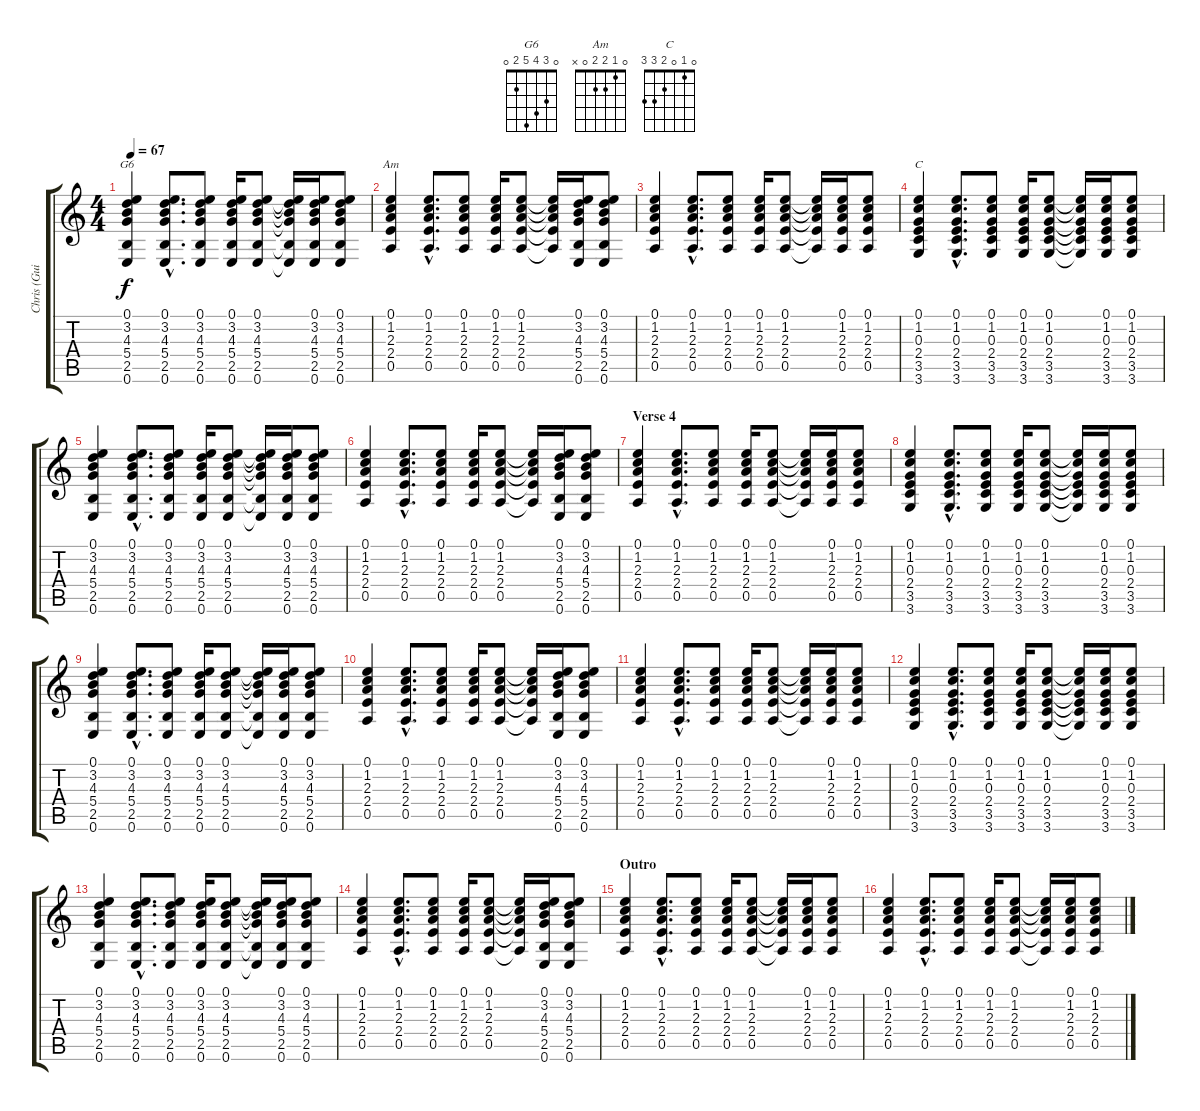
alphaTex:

\track ("Chris (Guitar)" "Chris (Gui") {instrument acousticguitarsteel}
\staff {score tabs}
\tuning (E4 B3 G3 D3 A2 E2) {hide}
\chord ("G6" 0 3 4 5 2 0)
\chord ("Am" 0 1 2 2 0 x)
\chord ("C" 0 1 0 2 3 3)
\ts (4 4)
\tempo 67
\clef g2
\ks c
(0.1 3.2 4.3 5.4 2.5 0.6).4{ch "G6" dy f} (0.1{hac} 3.2{hac} 4.3{hac} 5.4{hac} 2.5{hac} 0.6{hac}).8{d} (0.1 3.2 4.3 5.4 2.5 0.6).8 (0.1 3.2 4.3 5.4 2.5 0.6).16 (0.1 3.2 4.3 5.4 2.5 0.6).8 (0.1{t} 3.2{t} 4.3{t} 5.4{t} 2.5{t} 0.6{t}).16 (0.1 3.2 4.3 5.4 2.5 0.6).16 (0.1 3.2 4.3 5.4 2.5 0.6).8 |
(0.1 1.2 2.3 2.4 0.5).4{ch "Am"} (0.1{hac} 1.2{hac} 2.3{hac} 2.4{hac} 0.5{hac}).8{d} (0.1 1.2 2.3 2.4 0.5).8 (0.1 1.2 2.3 2.4 0.5).16 (0.1 1.2 2.3 2.4 0.5).8 (0.1{t} 1.2{t} 2.3{t} 2.4{t} 0.5{t}).16 (0.1 3.2 4.3 5.4 2.5 0.6).16 (0.1 3.2 4.3 5.4 2.5 0.6).8 |
(0.1 1.2 2.3 2.4 0.5).4 (0.1{hac} 1.2{hac} 2.3{hac} 2.4{hac} 0.5{hac}).8{d} (0.1 1.2 2.3 2.4 0.5).8 (0.1 1.2 2.3 2.4 0.5).16 (0.1 1.2 2.3 2.4 0.5).8 (0.1{t} 1.2{t} 2.3{t} 2.4{t} 0.5{t}).16 (0.1 1.2 2.3 2.4 0.5).16 (0.1 1.2 2.3 2.4 0.5).8 |
(0.1 1.2 0.3 2.4 3.5 3.6).4{ch "C"} (0.1{hac} 1.2{hac} 0.3{hac} 2.4{hac} 3.5{hac} 3.6{hac}).8{d} (0.1 1.2 0.3 2.4 3.5 3.6).8 (0.1 1.2 0.3 2.4 3.5 3.6).16 (0.1 1.2 0.3 2.4 3.5 3.6).8 (0.1{t} 1.2{t} 0.3{t} 2.4{t} 3.5{t} 3.6{t}).16 (0.1 1.2 0.3 2.4 3.5 3.6).16 (0.1 1.2 0.3 2.4 3.5 3.6).8 |
(0.1 3.2 4.3 5.4 2.5 0.6).4 (0.1{hac} 3.2{hac} 4.3{hac} 5.4{hac} 2.5{hac} 0.6{hac}).8{d} (0.1 3.2 4.3 5.4 2.5 0.6).8 (0.1 3.2 4.3 5.4 2.5 0.6).16 (0.1 3.2 4.3 5.4 2.5 0.6).8 (0.1{t} 3.2{t} 4.3{t} 5.4{t} 2.5{t} 0.6{t}).16 (0.1 3.2 4.3 5.4 2.5 0.6).16 (0.1 3.2 4.3 5.4 2.5 0.6).8 |
(0.1 1.2 2.3 2.4 0.5).4 (0.1{hac} 1.2{hac} 2.3{hac} 2.4{hac} 0.5{hac}).8{d} (0.1 1.2 2.3 2.4 0.5).8 (0.1 1.2 2.3 2.4 0.5).16 (0.1 1.2 2.3 2.4 0.5).8 (0.1{t} 1.2{t} 2.3{t} 2.4{t} 0.5{t}).16 (0.1 3.2 4.3 5.4 2.5 0.6).16 (0.1 3.2 4.3 5.4 2.5 0.6).8 |
\section ("" "Verse 4")
(0.1 1.2 2.3 2.4 0.5).4 (0.1{hac} 1.2{hac} 2.3{hac} 2.4{hac} 0.5{hac}).8{d} (0.1 1.2 2.3 2.4 0.5).8 (0.1 1.2 2.3 2.4 0.5).16 (0.1 1.2 2.3 2.4 0.5).8 (0.1{t} 1.2{t} 2.3{t} 2.4{t} 0.5{t}).16 (0.1 1.2 2.3 2.4 0.5).16 (0.1 1.2 2.3 2.4 0.5).8 |
(0.1 1.2 0.3 2.4 3.5 3.6).4 (0.1{hac} 1.2{hac} 0.3{hac} 2.4{hac} 3.5{hac} 3.6{hac}).8{d} (0.1 1.2 0.3 2.4 3.5 3.6).8 (0.1 1.2 0.3 2.4 3.5 3.6).16 (0.1 1.2 0.3 2.4 3.5 3.6).8 (0.1{t} 1.2{t} 0.3{t} 2.4{t} 3.5{t} 3.6{t}).16 (0.1 1.2 0.3 2.4 3.5 3.6).16 (0.1 1.2 0.3 2.4 3.5 3.6).8 |
(0.1 3.2 4.3 5.4 2.5 0.6).4 (0.1{hac} 3.2{hac} 4.3{hac} 5.4{hac} 2.5{hac} 0.6{hac}).8{d} (0.1 3.2 4.3 5.4 2.5 0.6).8 (0.1 3.2 4.3 5.4 2.5 0.6).16 (0.1 3.2 4.3 5.4 2.5 0.6).8 (0.1{t} 3.2{t} 4.3{t} 5.4{t} 2.5{t} 0.6{t}).16 (0.1 3.2 4.3 5.4 2.5 0.6).16 (0.1 3.2 4.3 5.4 2.5 0.6).8 |
(0.1 1.2 2.3 2.4 0.5).4 (0.1{hac} 1.2{hac} 2.3{hac} 2.4{hac} 0.5{hac}).8{d} (0.1 1.2 2.3 2.4 0.5).8 (0.1 1.2 2.3 2.4 0.5).16 (0.1 1.2 2.3 2.4 0.5).8 (0.1{t} 1.2{t} 2.3{t} 2.4{t} 0.5{t}).16 (0.1 3.2 4.3 5.4 2.5 0.6).16 (0.1 3.2 4.3 5.4 2.5 0.6).8 |
(0.1 1.2 2.3 2.4 0.5).4 (0.1{hac} 1.2{hac} 2.3{hac} 2.4{hac} 0.5{hac}).8{d} (0.1 1.2 2.3 2.4 0.5).8 (0.1 1.2 2.3 2.4 0.5).16 (0.1 1.2 2.3 2.4 0.5).8 (0.1{t} 1.2{t} 2.3{t} 2.4{t} 0.5{t}).16 (0.1 1.2 2.3 2.4 0.5).16 (0.1 1.2 2.3 2.4 0.5).8 |
(0.1 1.2 0.3 2.4 3.5 3.6).4 (0.1{hac} 1.2{hac} 0.3{hac} 2.4{hac} 3.5{hac} 3.6{hac}).8{d} (0.1 1.2 0.3 2.4 3.5 3.6).8 (0.1 1.2 0.3 2.4 3.5 3.6).16 (0.1 1.2 0.3 2.4 3.5 3.6).8 (0.1{t} 1.2{t} 0.3{t} 2.4{t} 3.5{t} 3.6{t}).16 (0.1 1.2 0.3 2.4 3.5 3.6).16 (0.1 1.2 0.3 2.4 3.5 3.6).8 |
(0.1 3.2 4.3 5.4 2.5 0.6).4 (0.1{hac} 3.2{hac} 4.3{hac} 5.4{hac} 2.5{hac} 0.6{hac}).8{d} (0.1 3.2 4.3 5.4 2.5 0.6).8 (0.1 3.2 4.3 5.4 2.5 0.6).16 (0.1 3.2 4.3 5.4 2.5 0.6).8 (0.1{t} 3.2{t} 4.3{t} 5.4{t} 2.5{t} 0.6{t}).16 (0.1 3.2 4.3 5.4 2.5 0.6).16 (0.1 3.2 4.3 5.4 2.5 0.6).8 |
(0.1 1.2 2.3 2.4 0.5).4 (0.1{hac} 1.2{hac} 2.3{hac} 2.4{hac} 0.5{hac}).8{d} (0.1 1.2 2.3 2.4 0.5).8 (0.1 1.2 2.3 2.4 0.5).16 (0.1 1.2 2.3 2.4 0.5).8 (0.1{t} 1.2{t} 2.3{t} 2.4{t} 0.5{t}).16 (0.1 3.2 4.3 5.4 2.5 0.6).16 (0.1 3.2 4.3 5.4 2.5 0.6).8 |
\section ("" "Outro")
(0.1 1.2 2.3 2.4 0.5).4{volume 7} (0.1{hac} 1.2{hac} 2.3{hac} 2.4{hac} 0.5{hac}).8{d} (0.1 1.2 2.3 2.4 0.5).8 (0.1 1.2 2.3 2.4 0.5).16 (0.1 1.2 2.3 2.4 0.5).8 (0.1{t} 1.2{t} 2.3{t} 2.4{t} 0.5{t}).16 (0.1 1.2 2.3 2.4 0.5).16 (0.1 1.2 2.3 2.4 0.5).8 |
(0.1 1.2 2.3 2.4 0.5).4 (0.1{hac} 1.2{hac} 2.3{hac} 2.4{hac} 0.5{hac}).8{d} (0.1 1.2 2.3 2.4 0.5).8 (0.1 1.2 2.3 2.4 0.5).16 (0.1 1.2 2.3 2.4 0.5).8 (0.1{t} 1.2{t} 2.3{t} 2.4{t} 0.5{t}).16 (0.1 1.2 2.3 2.4 0.5).16 (0.1 1.2 2.3 2.4 0.5).8
